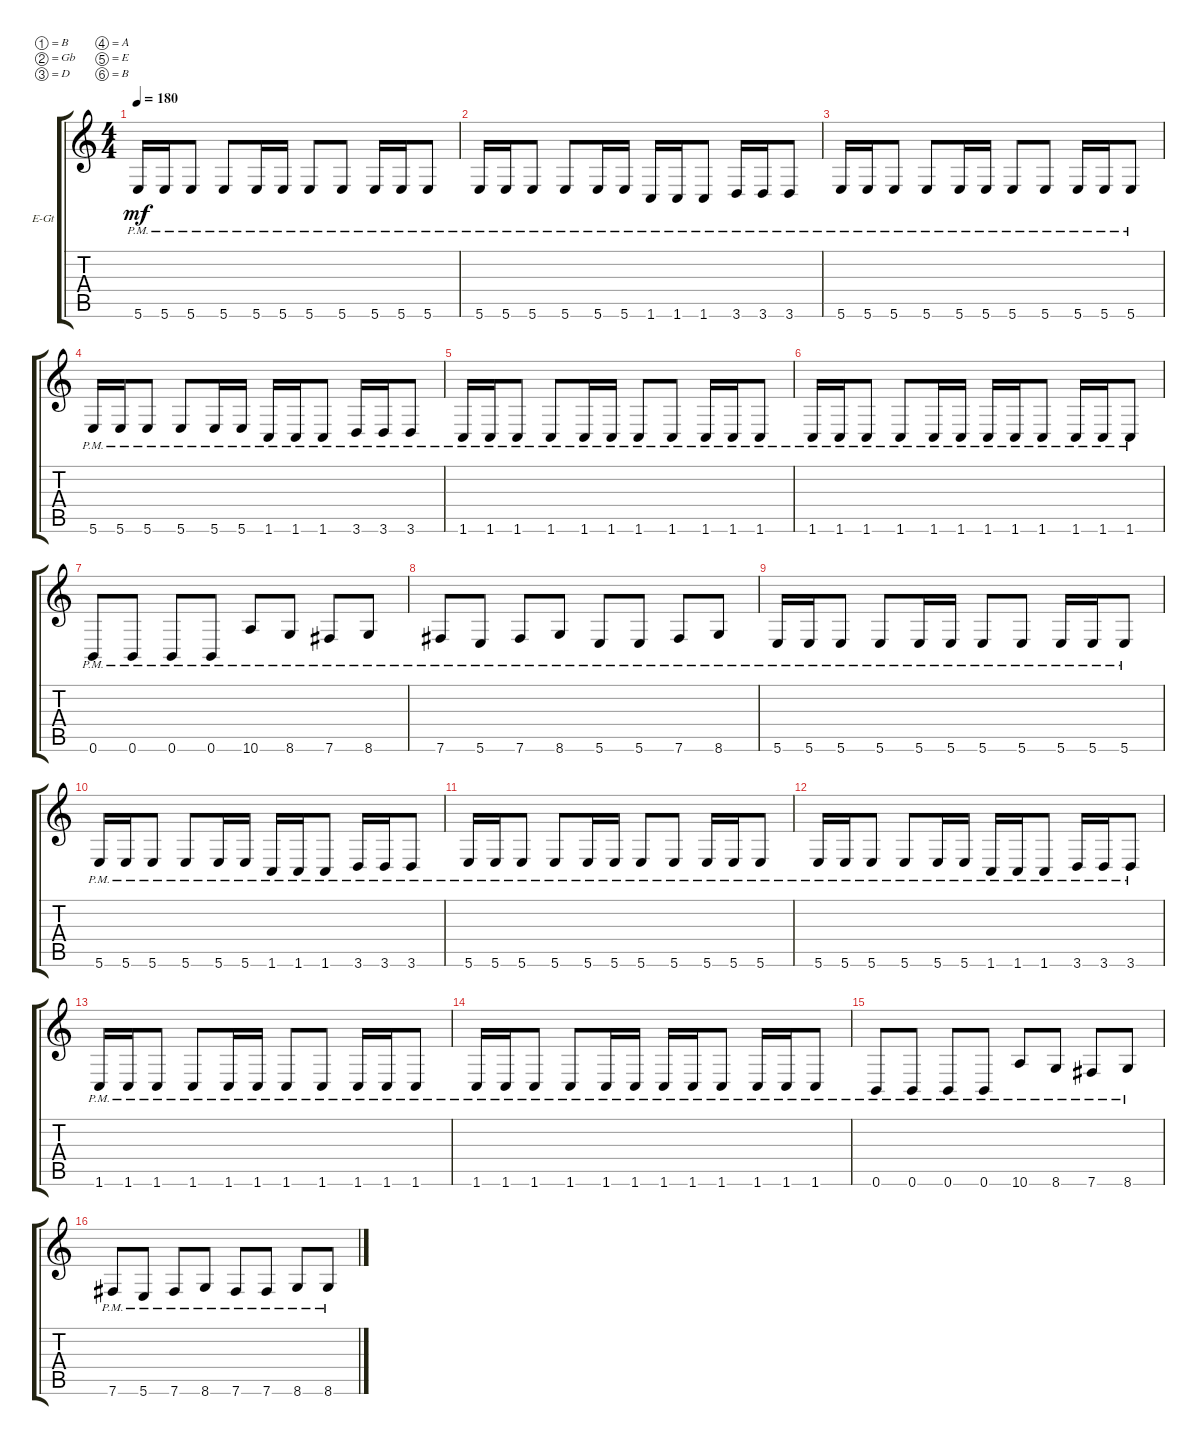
\bracketExtendMode groupsimilarinstruments
\firstSystemTrackNameOrientation horizontal
\otherSystemsTrackNameOrientation horizontal
\track ("Electric Guitar 1" "E-Gt") {instrument distortionguitar}
\staff {score tabs}
\tuning (B3 Gb3 D3 A2 E2 B1)
\ts (4 4)
\tempo 180
\clef g2
\ks c
5.6{pm}.16{dy mf} 5.6{pm}.16 5.6{pm}.8 5.6{pm}.8 5.6{pm}.16 5.6{pm}.16 5.6{pm}.8 5.6{pm}.8 5.6{pm}.16 5.6{pm}.16 5.6{pm}.8 |
5.6{pm}.16 5.6{pm}.16 5.6{pm}.8 5.6{pm}.8 5.6{pm}.16 5.6{pm}.16 1.6{pm}.16 1.6{pm}.16 1.6{pm}.8 3.6{pm}.16 3.6{pm}.16 3.6{pm}.8 |
5.6{pm}.16 5.6{pm}.16 5.6{pm}.8 5.6{pm}.8 5.6{pm}.16 5.6{pm}.16 5.6{pm}.8 5.6{pm}.8 5.6{pm}.16 5.6{pm}.16 5.6{pm}.8 |
5.6{pm}.16 5.6{pm}.16 5.6{pm}.8 5.6{pm}.8 5.6{pm}.16 5.6{pm}.16 1.6{pm}.16 1.6{pm}.16 1.6{pm}.8 3.6{pm}.16 3.6{pm}.16 3.6{pm}.8 |
1.6{pm}.16 1.6{pm}.16 1.6{pm}.8 1.6{pm}.8 1.6{pm}.16 1.6{pm}.16 1.6{pm}.8 1.6{pm}.8 1.6{pm}.16 1.6{pm}.16 1.6{pm}.8 |
1.6{pm}.16 1.6{pm}.16 1.6{pm}.8 1.6{pm}.8 1.6{pm}.16 1.6{pm}.16 1.6{pm}.16 1.6{pm}.16 1.6{pm}.8 1.6{pm}.16 1.6{pm}.16 1.6{pm}.8 |
0.6{pm}.8 0.6{pm}.8 0.6{pm}.8 0.6{pm}.8 10.6{pm}.8 8.6{pm}.8 7.6{pm}.8 8.6{pm}.8 |
7.6{pm}.8 5.6{pm}.8 7.6{pm}.8 8.6{pm}.8 5.6{pm}.8 5.6{pm}.8 7.6{pm}.8 8.6{pm}.8 |
5.6{pm}.16 5.6{pm}.16 5.6{pm}.8 5.6{pm}.8 5.6{pm}.16 5.6{pm}.16 5.6{pm}.8 5.6{pm}.8 5.6{pm}.16 5.6{pm}.16 5.6{pm}.8 |
5.6{pm}.16 5.6{pm}.16 5.6{pm}.8 5.6{pm}.8 5.6{pm}.16 5.6{pm}.16 1.6{pm}.16 1.6{pm}.16 1.6{pm}.8 3.6{pm}.16 3.6{pm}.16 3.6{pm}.8 |
5.6{pm}.16 5.6{pm}.16 5.6{pm}.8 5.6{pm}.8 5.6{pm}.16 5.6{pm}.16 5.6{pm}.8 5.6{pm}.8 5.6{pm}.16 5.6{pm}.16 5.6{pm}.8 |
5.6{pm}.16 5.6{pm}.16 5.6{pm}.8 5.6{pm}.8 5.6{pm}.16 5.6{pm}.16 1.6{pm}.16 1.6{pm}.16 1.6{pm}.8 3.6{pm}.16 3.6{pm}.16 3.6{pm}.8 |
1.6{pm}.16 1.6{pm}.16 1.6{pm}.8 1.6{pm}.8 1.6{pm}.16 1.6{pm}.16 1.6{pm}.8 1.6{pm}.8 1.6{pm}.16 1.6{pm}.16 1.6{pm}.8 |
1.6{pm}.16 1.6{pm}.16 1.6{pm}.8 1.6{pm}.8 1.6{pm}.16 1.6{pm}.16 1.6{pm}.16 1.6{pm}.16 1.6{pm}.8 1.6{pm}.16 1.6{pm}.16 1.6{pm}.8 |
0.6{pm}.8 0.6{pm}.8 0.6{pm}.8 0.6{pm}.8 10.6{pm}.8 8.6{pm}.8 7.6{pm}.8 8.6{pm}.8 |
7.6{pm}.8 5.6{pm}.8 7.6{pm}.8 8.6{pm}.8 7.6{pm}.8 7.6{pm}.8 8.6{pm}.8 8.6{pm}.8
